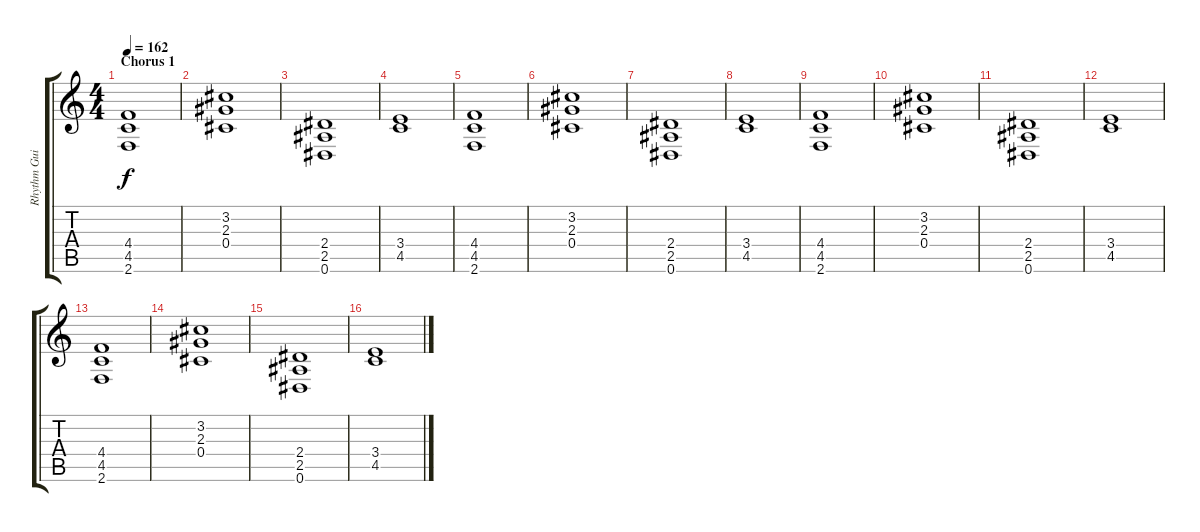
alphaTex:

\track ("Rhythm Guitar" "Rhythm Gui") {instrument distortionguitar}
\staff {score tabs}
\tuning (Eb4 Bb3 Gb3 Db3 Ab2 Eb2) {hide}
\ts (4 4)
\section ("" "Chorus 1")
\tempo 162
\clef g2
\ks c
(4.4 4.5 2.6).1{dy f} |
(3.2 2.3 0.4).1 |
(2.4 2.5 0.6).1 |
(3.4 4.5).1 |
(4.4 4.5 2.6).1 |
(3.2 2.3 0.4).1 |
(2.4 2.5 0.6).1 |
(3.4 4.5).1 |
(4.4 4.5 2.6).1 |
(3.2 2.3 0.4).1 |
(2.4 2.5 0.6).1 |
(3.4 4.5).1 |
(4.4 4.5 2.6).1 |
(3.2 2.3 0.4).1 |
(2.4 2.5 0.6).1 |
(3.4 4.5).1
